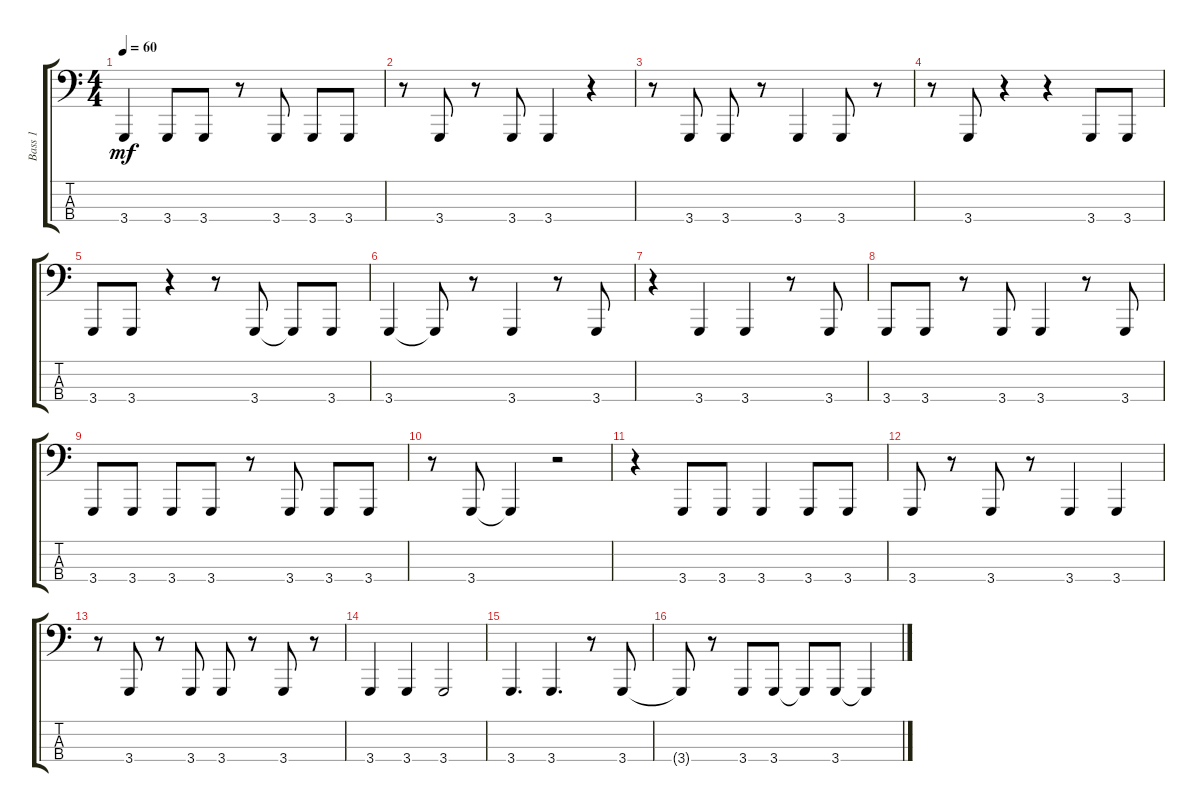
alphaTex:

\track ("Bass 1" "Bass 1") {instrument acousticgrandpiano}
\staff {score tabs}
\tuning (G2 D2 A1 E1) {hide}
\ts (4 4)
\tempo 60
\clef f4
\ks c
3.4.4{dy mf instrument acousticgrandpiano} 3.4.8 3.4.8 r.8 3.4.8 3.4.8 3.4.8 |
r.8 3.4.8 r.8 3.4.8 3.4.4 r.4 |
r.8 3.4.8 3.4.8 r.8 3.4.4 3.4.8 r.8 |
r.8 3.4.8 r.4 r.4 3.4.8 3.4.8 |
3.4.8 3.4.8 r.4 r.8 3.4.8 3.4{t}.8 3.4.8 |
3.4.4 3.4{t}.8 r.8 3.4.4 r.8 3.4.8 |
r.4 3.4.4 3.4.4 r.8 3.4.8 |
3.4.8 3.4.8 r.8 3.4.8 3.4.4 r.8 3.4.8 |
3.4.8 3.4.8 3.4.8 3.4.8 r.8 3.4.8 3.4.8 3.4.8 |
r.8 3.4.8 3.4{t}.4 r.2 |
r.4 3.4.8 3.4.8 3.4.4 3.4.8 3.4.8 |
3.4.8 r.8 3.4.8 r.8 3.4.4 3.4.4 |
r.8 3.4.8 r.8 3.4.8 3.4.8 r.8 3.4.8 r.8 |
3.4.4 3.4.4 3.4.2 |
3.4.4{d} 3.4.4{d} r.8 3.4.8 |
3.4{t}.8 r.8 3.4.8 3.4.8 3.4{t}.8 3.4.8 3.4{t}.4
